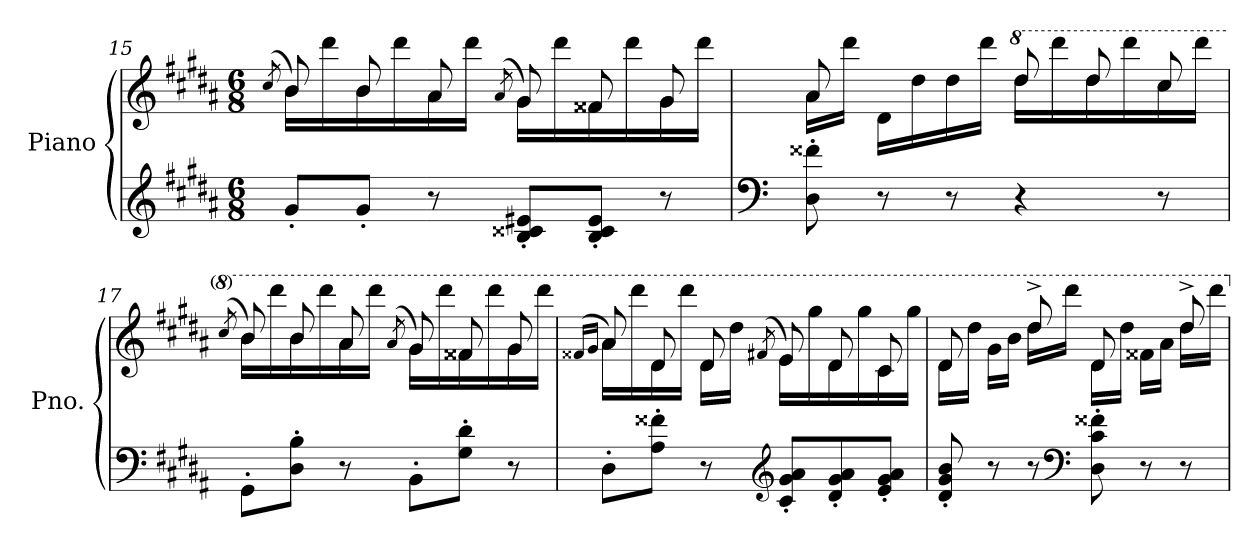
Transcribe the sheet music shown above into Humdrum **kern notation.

**kern	**kern
*part1	*part1
*staff2	*staff1
*I"Piano	*
*I'Pno.	*
*clefG2	*clefG2
*k[f#c#g#d#a#]	*k[f#c#g#d#a#]
*M6/8	*M6/8
=15	=15
.	(>8qcc#/
*	*^
8g#'/L	8b/)	16b\LL
.	.	16ddd#\
8g#'/J	8b/	16b\
.	.	16ddd#\
8r	8a#/	16a#\
.	.	16ddd#\JJ
.	(>8qa#/	.
8B/' 8c##X/' 8e#X/'L	8g#/)	16g#\LL
.	.	16ddd#\
8B/' 8c##/' 8e#/'J	8f##X/	16f##\
.	.	16ddd#\
8r	8g#/	16g#\
.	.	16ddd#\JJ
!!LO:LB:g=z	!!
=16	=16	=16
*clefF4	*	*
8D#\' 8f##X\'	8a#/	16a#\LL
.	.	16ddd#\JJ
8r	8ryy	16d#\LL
.	.	16dd#\
8r	8ryy	16dd#\
.	.	16ddd#\JJ
*	*8va	*
4r	8ddd#/	16ddd#\LL
.	.	16dddd#\
.	8ddd#/	16ddd#\
.	.	16dddd#\
8r	8ccc#/	16ccc#\
.	.	16dddd#\JJ
=17	=17	=17
.	(>8qccc#/	.
8GG#'\L	8bb/)	16bb\LL
.	.	16dddd#\
8D#\' 8B\'J	8bb/	16bb\
.	.	16dddd#\
8r	8aa#/	16aa#\
.	.	16dddd#\JJ
.	(>8qaa#/	.
8BB'\L	8gg#/)	16gg#\LL
.	.	16dddd#\
8G#\' 8d#\'J	8ff##X/	16ff##\
.	.	16dddd#\
8r	8gg#/	16gg#\
.	.	16dddd#\JJ
=18	=18	=18
.	(>16qff##X/LL	.
.	16qgg#/JJ	.
8D#'\L	8aa#/)	16aa#\LL
.	.	16dddd#\
8A#\' 8f##X\'J	8dd#/	16dd#\
.	.	16dddd#\JJ
8r	8dd#/	16dd#\LL
.	.	16ddd#\JJ
*clefG2	*	*
.	(>8qff#X/	.
8c#/' 8g#/' 8a#/'L	8ee/)	16ee\LL
.	.	16ggg#\
8d#/' 8g#/' 8a#/'	8dd#/	16dd#\
.	.	16ggg#\
8e/' 8g#/' 8a#/'J	8cc#/	16cc#\
.	.	16ggg#\JJ
!!LO:LB:g=z	!!
=19	=19	=19
8d#/' 8g#/' 8b/'	8dd#/	16dd#\LL
.	.	16ddd#\JJ
8r	8ryy	16gg#\LL
.	.	16bb\JJ
8r	8ddd#^/	16ddd#\LL
.	.	16dddd#\JJ
*clefF4	*	*
8D#\' 8c#\' 8f##X\'	8dd#/	16dd#\LL
.	.	16ddd#\JJ
8r	8ryy	16ff##X\LL
.	.	16aa#\JJ
8r	8ddd#^/	16ddd#\LL
.	.	16dddd#\JJ
*	*X8va	*
*	*v	*v
=	=
*-	*-
